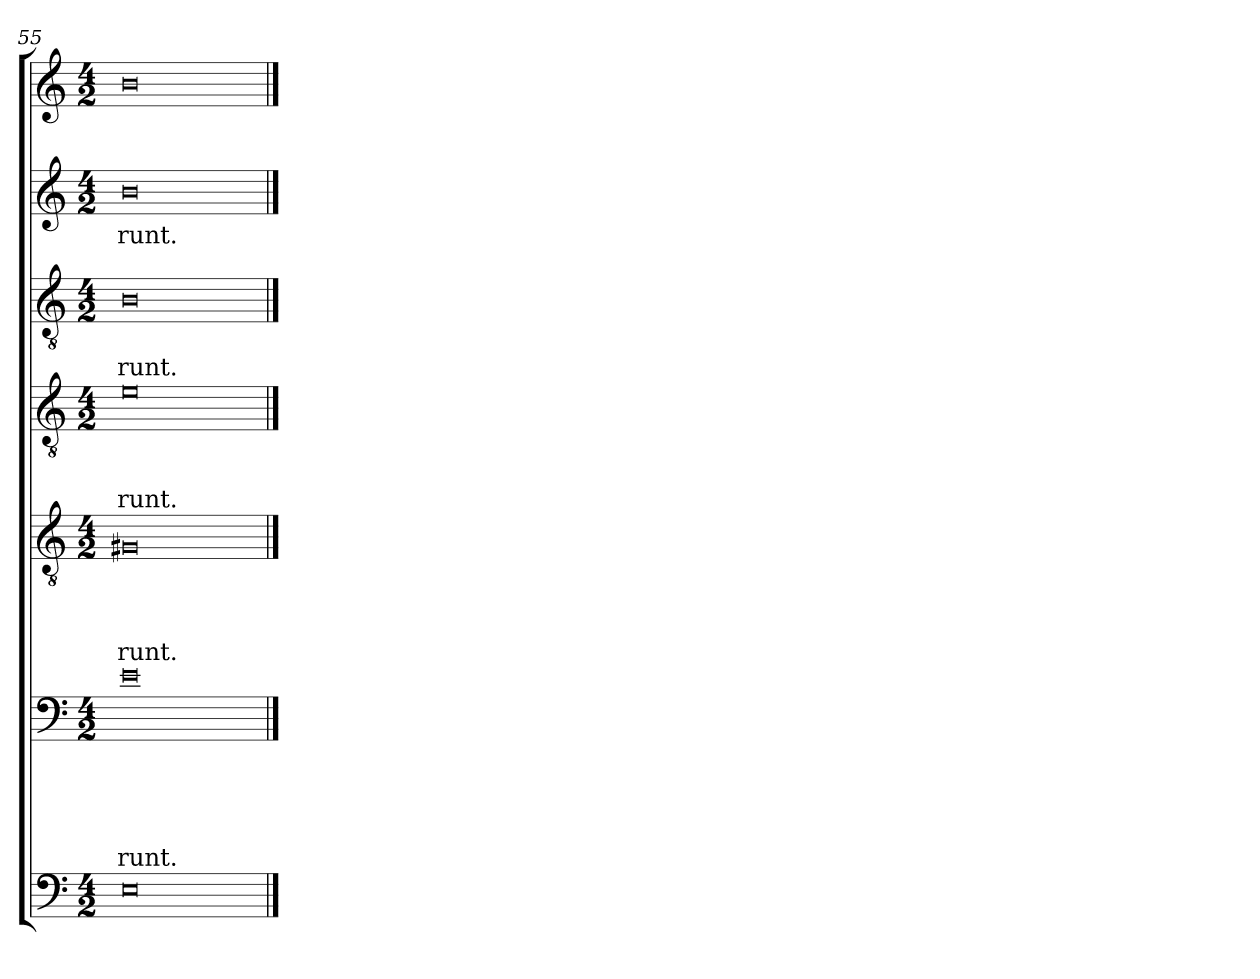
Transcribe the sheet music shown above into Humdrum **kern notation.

**kern	**kern	**text	**text	**text	**text	**text	**kern	**text	**text	**text	**text	**kern	**text	**text	**text	**kern	**text	**text	**kern	**text	**kern
*part7	*part6	*part6	*part6	*part6	*part6	*part6	*part5	*part5	*part5	*part5	*part5	*part4	*part4	*part4	*part4	*part3	*part3	*part3	*part2	*part2	*part1
*staff7	*staff6	*staff6	*staff6	*staff6	*staff6	*staff6	*staff5	*staff5	*staff5	*staff5	*staff5	*staff4	*staff4	*staff4	*staff4	*staff3	*staff3	*staff3	*staff2	*staff2	*staff1
*clefF4	*clefF4	*	*	*	*	*	*clefGv2	*	*	*	*	*clefGv2	*	*	*	*clefGv2	*	*	*clefG2	*	*clefG2
*	*ITrd8c14	*	*	*	*	*	*	*	*	*	*	*	*	*	*	*	*	*	*	*	*
*k[]	*k[]	*	*	*	*	*	*k[]	*	*	*	*	*k[]	*	*	*	*k[]	*	*	*k[]	*	*k[]
*C:	*C:	*	*	*	*	*	*C:	*	*	*	*	*C:	*	*	*	*C:	*	*	*C:	*	*C:
*M4/2	*M4/2	*	*	*	*	*	*M4/2	*	*	*	*	*M4/2	*	*	*	*M4/2	*	*	*M4/2	*	*M4/2
=55	=55	=55	=55	=55	=55	=55	=55	=55	=55	=55	=55	=55	=55	=55	=55	=55	=55	=55	=55	=55	=55
!	!	!	!	!	!	!LO:LY:b	!	!	!	!	!LO:LY:b	!	!	!	!LO:LY:b	!	!	!LO:LY:b	!	!LO:LY:b	!
0E	0E	.	.	.	.	-runt.	0G#X	.	.	.	-runt.	0e	.	.	-runt.	0B	.	-runt.	0b	-runt.	0b
==	==	==	==	==	==	==	==	==	==	==	==	==	==	==	==	==	==	==	==	==	==
*-	*-	*-	*-	*-	*-	*-	*-	*-	*-	*-	*-	*-	*-	*-	*-	*-	*-	*-	*-	*-	*-
